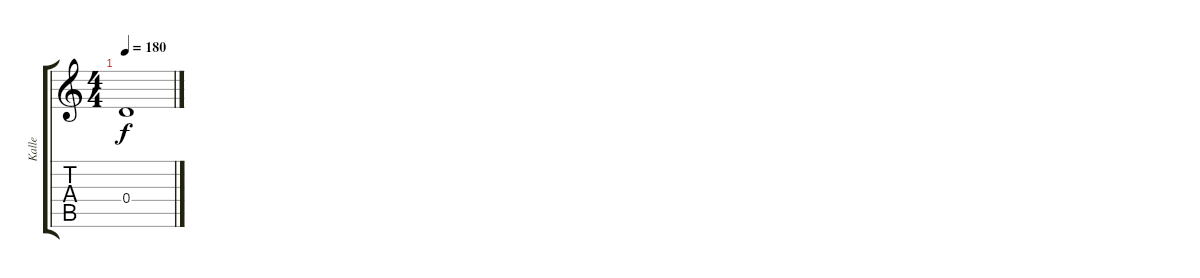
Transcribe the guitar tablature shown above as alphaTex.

\track ("Kalle" "Kalle") {instrument distortionguitar}
\staff {score tabs}
\tuning (E4 B3 G3 D3 A2 E2) {hide}
\ts (4 4)
\tempo 180
\clef g2
\ks c
0.4.1{dy f}
